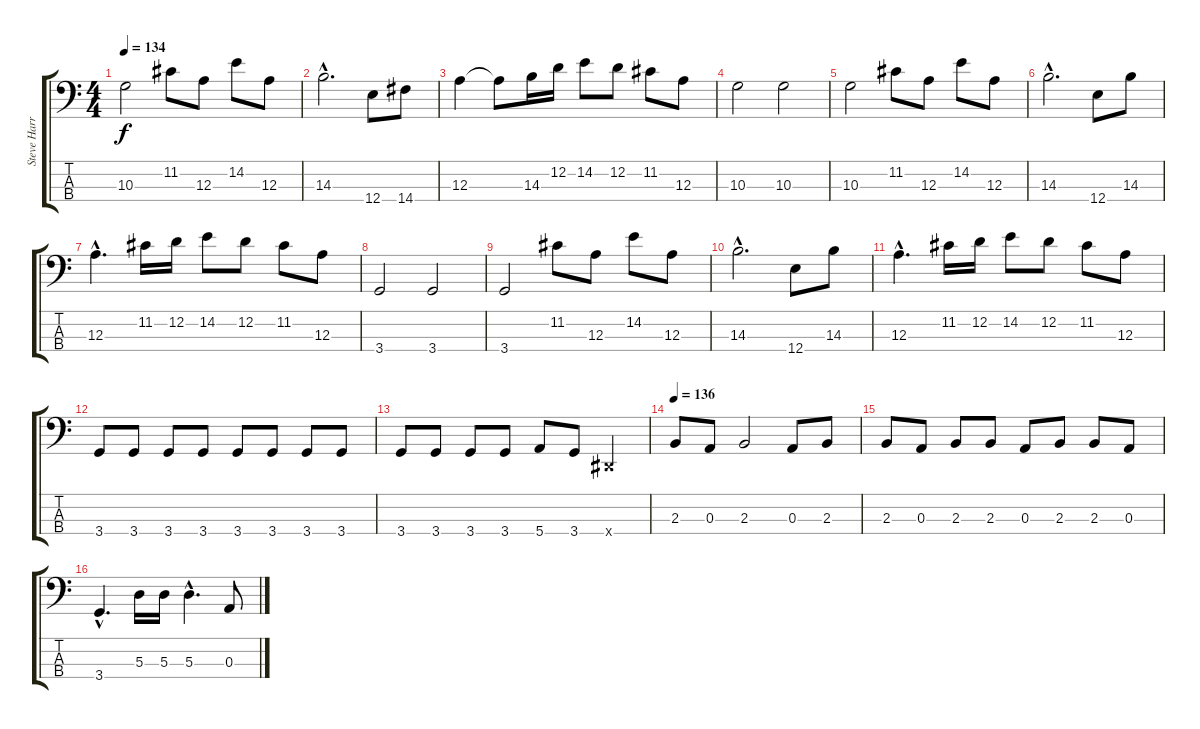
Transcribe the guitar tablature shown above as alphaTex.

\track ("Steve Harris" "Steve Harr") {instrument electricbassfinger}
\staff {score tabs}
\tuning (G2 D2 A1 E1) {hide}
\ts (4 4)
\tempo 134
\clef f4
\ks c
10.3.2{dy f} 11.2.8 12.3.8 14.2.8 12.3.8 |
14.3{hac}.2{d} 12.4.8 14.4.8 |
12.3.4 12.3{t}.8 14.3.16 12.2.16 14.2.8 12.2.8 11.2.8 12.3.8 |
10.3.2 10.3.2 |
10.3.2 11.2.8 12.3.8 14.2.8 12.3.8 |
14.3{hac}.2{d} 12.4.8 14.3.8 |
12.3{hac}.4{d} 11.2.16 12.2.16 14.2.8 12.2.8 11.2.8 12.3.8 |
3.4.2 3.4.2 |
3.4.2 11.2.8 12.3.8 14.2.8 12.3.8 |
14.3{hac}.2{d} 12.4.8 14.3.8 |
12.3{hac}.4{d} 11.2.16 12.2.16 14.2.8 12.2.8 11.2.8 12.3.8 |
3.4.8 3.4.8 3.4.8 3.4.8 3.4.8 3.4.8 3.4.8 3.4.8 |
3.4.8 3.4.8 3.4.8 3.4.8 5.4.8 3.4.8 -1.4{x}.4 |
\tempo 136
2.3.8 0.3.8 2.3.2 0.3.8 2.3.8 |
2.3.8 0.3.8 2.3.8 2.3.8 0.3.8 2.3.8 2.3.8 0.3.8 |
3.4{hac}.4{d} 5.3.16 5.3.16 5.3{hac}.4{d} 0.3.8
